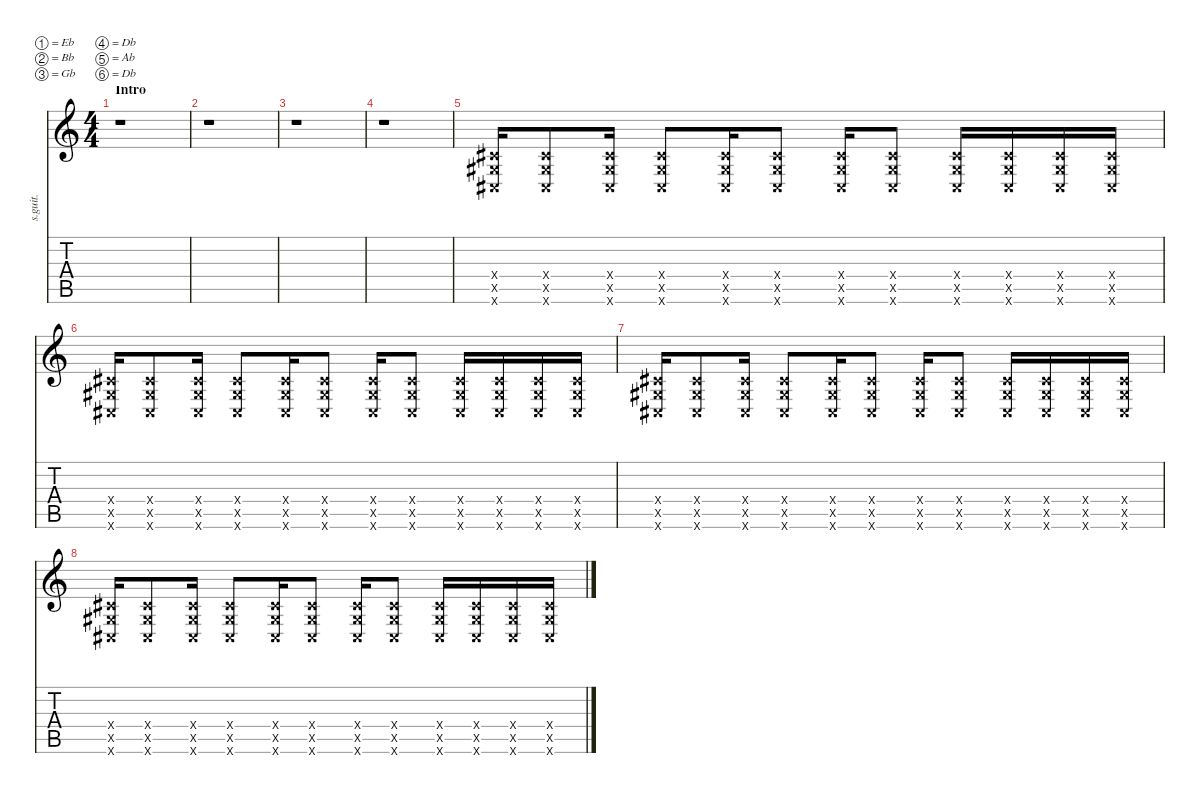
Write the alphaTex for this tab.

\defaultSystemsLayout 4
\hideDynamics
\bracketExtendMode nobrackets
\track ("Dan Donegan" "s.guit.") {instrument distortionguitar}
\staff {score tabs}
\tuning (Eb4 Bb3 Gb3 Db3 Ab2 Db2)
\ts (4 4)
\beaming (8 2 2 2 2)
\section ("" "Intro")
\tempo (90 hide)
\clef g2
\ks c
r.1{dy ff instrument distortionguitar} |
r.1 |
r.1 |
r.1 |
(0.5{x acc #} 0.6{x acc #} 0.4{x acc #}).16{lyrics (0 "") lyrics (1 "") lyrics (2 "") lyrics (3 "") lyrics (4 "")} (0.5{x acc #} 0.6{x acc #} 0.4{x acc #}).8{lyrics (0 "") lyrics (1 "") lyrics (2 "") lyrics (3 "") lyrics (4 "")} (0.5{x acc #} 0.6{x acc #} 0.4{x acc #}).16{lyrics (0 "") lyrics (1 "") lyrics (2 "") lyrics (3 "") lyrics (4 "")} (0.5{x acc #} 0.6{x acc #} 0.4{x acc #}).8{lyrics (0 "") lyrics (1 "") lyrics (2 "") lyrics (3 "") lyrics (4 "")} (0.5{x acc #} 0.6{x acc #} 0.4{x acc #}).16{lyrics (0 "") lyrics (1 "") lyrics (2 "") lyrics (3 "") lyrics (4 "")} (0.5{x acc #} 0.6{x acc #} 0.4{x acc #}).8{lyrics (0 "") lyrics (1 "") lyrics (2 "") lyrics (3 "") lyrics (4 "")} (0.5{x acc #} 0.6{x acc #} 0.4{x acc #}).16{lyrics (0 "") lyrics (1 "") lyrics (2 "") lyrics (3 "") lyrics (4 "")} (0.5{x acc #} 0.6{x acc #} 0.4{x acc #}).8{lyrics (0 "") lyrics (1 "") lyrics (2 "") lyrics (3 "") lyrics (4 "")} (0.5{x acc #} 0.6{x acc #} 0.4{x acc #}).16{lyrics (0 "") lyrics (1 "") lyrics (2 "") lyrics (3 "") lyrics (4 "")} (0.5{x acc #} 0.6{x acc #} 0.4{x acc #}).16{lyrics (0 "") lyrics (1 "") lyrics (2 "") lyrics (3 "") lyrics (4 "")} (0.5{x acc #} 0.6{x acc #} 0.4{x acc #}).16{lyrics (0 "") lyrics (1 "") lyrics (2 "") lyrics (3 "") lyrics (4 "")} (0.5{x acc #} 0.6{x acc #} 0.4{x acc #}).16{lyrics (0 "") lyrics (1 "") lyrics (2 "") lyrics (3 "") lyrics (4 "")} |
(0.5{x acc #} 0.6{x acc #} 0.4{x acc #}).16{lyrics (0 "") lyrics (1 "") lyrics (2 "") lyrics (3 "") lyrics (4 "")} (0.5{x acc #} 0.6{x acc #} 0.4{x acc #}).8{lyrics (0 "") lyrics (1 "") lyrics (2 "") lyrics (3 "") lyrics (4 "")} (0.5{x acc #} 0.6{x acc #} 0.4{x acc #}).16{lyrics (0 "") lyrics (1 "") lyrics (2 "") lyrics (3 "") lyrics (4 "")} (0.5{x acc #} 0.6{x acc #} 0.4{x acc #}).8{lyrics (0 "") lyrics (1 "") lyrics (2 "") lyrics (3 "") lyrics (4 "")} (0.5{x acc #} 0.6{x acc #} 0.4{x acc #}).16{lyrics (0 "") lyrics (1 "") lyrics (2 "") lyrics (3 "") lyrics (4 "")} (0.5{x acc #} 0.6{x acc #} 0.4{x acc #}).8{lyrics (0 "") lyrics (1 "") lyrics (2 "") lyrics (3 "") lyrics (4 "")} (0.5{x acc #} 0.6{x acc #} 0.4{x acc #}).16{lyrics (0 "") lyrics (1 "") lyrics (2 "") lyrics (3 "") lyrics (4 "")} (0.5{x acc #} 0.6{x acc #} 0.4{x acc #}).8{lyrics (0 "") lyrics (1 "") lyrics (2 "") lyrics (3 "") lyrics (4 "")} (0.5{x acc #} 0.6{x acc #} 0.4{x acc #}).16{lyrics (0 "") lyrics (1 "") lyrics (2 "") lyrics (3 "") lyrics (4 "")} (0.5{x acc #} 0.6{x acc #} 0.4{x acc #}).16{lyrics (0 "") lyrics (1 "") lyrics (2 "") lyrics (3 "") lyrics (4 "")} (0.5{x acc #} 0.6{x acc #} 0.4{x acc #}).16{lyrics (0 "") lyrics (1 "") lyrics (2 "") lyrics (3 "") lyrics (4 "")} (0.5{x acc #} 0.6{x acc #} 0.4{x acc #}).16{lyrics (0 "") lyrics (1 "") lyrics (2 "") lyrics (3 "") lyrics (4 "")} |
(0.5{x acc #} 0.6{x acc #} 0.4{x acc #}).16{lyrics (0 "") lyrics (1 "") lyrics (2 "") lyrics (3 "") lyrics (4 "")} (0.5{x acc #} 0.6{x acc #} 0.4{x acc #}).8{lyrics (0 "") lyrics (1 "") lyrics (2 "") lyrics (3 "") lyrics (4 "")} (0.5{x acc #} 0.6{x acc #} 0.4{x acc #}).16{lyrics (0 "") lyrics (1 "") lyrics (2 "") lyrics (3 "") lyrics (4 "")} (0.5{x acc #} 0.6{x acc #} 0.4{x acc #}).8{lyrics (0 "") lyrics (1 "") lyrics (2 "") lyrics (3 "") lyrics (4 "")} (0.5{x acc #} 0.6{x acc #} 0.4{x acc #}).16{lyrics (0 "") lyrics (1 "") lyrics (2 "") lyrics (3 "") lyrics (4 "")} (0.5{x acc #} 0.6{x acc #} 0.4{x acc #}).8{lyrics (0 "") lyrics (1 "") lyrics (2 "") lyrics (3 "") lyrics (4 "")} (0.5{x acc #} 0.6{x acc #} 0.4{x acc #}).16{lyrics (0 "") lyrics (1 "") lyrics (2 "") lyrics (3 "") lyrics (4 "")} (0.5{x acc #} 0.6{x acc #} 0.4{x acc #}).8{lyrics (0 "") lyrics (1 "") lyrics (2 "") lyrics (3 "") lyrics (4 "")} (0.5{x acc #} 0.6{x acc #} 0.4{x acc #}).16{lyrics (0 "") lyrics (1 "") lyrics (2 "") lyrics (3 "") lyrics (4 "")} (0.5{x acc #} 0.6{x acc #} 0.4{x acc #}).16{lyrics (0 "") lyrics (1 "") lyrics (2 "") lyrics (3 "") lyrics (4 "")} (0.5{x acc #} 0.6{x acc #} 0.4{x acc #}).16{lyrics (0 "") lyrics (1 "") lyrics (2 "") lyrics (3 "") lyrics (4 "")} (0.5{x acc #} 0.6{x acc #} 0.4{x acc #}).16{lyrics (0 "") lyrics (1 "") lyrics (2 "") lyrics (3 "") lyrics (4 "")} |
(0.5{x acc #} 0.6{x acc #} 0.4{x acc #}).16{lyrics (0 "") lyrics (1 "") lyrics (2 "") lyrics (3 "") lyrics (4 "")} (0.5{x acc #} 0.6{x acc #} 0.4{x acc #}).8{lyrics (0 "") lyrics (1 "") lyrics (2 "") lyrics (3 "") lyrics (4 "")} (0.5{x acc #} 0.6{x acc #} 0.4{x acc #}).16{lyrics (0 "") lyrics (1 "") lyrics (2 "") lyrics (3 "") lyrics (4 "")} (0.5{x acc #} 0.6{x acc #} 0.4{x acc #}).8{lyrics (0 "") lyrics (1 "") lyrics (2 "") lyrics (3 "") lyrics (4 "")} (0.5{x acc #} 0.6{x acc #} 0.4{x acc #}).16{lyrics (0 "") lyrics (1 "") lyrics (2 "") lyrics (3 "") lyrics (4 "")} (0.5{x acc #} 0.6{x acc #} 0.4{x acc #}).8{lyrics (0 "") lyrics (1 "") lyrics (2 "") lyrics (3 "") lyrics (4 "")} (0.5{x acc #} 0.6{x acc #} 0.4{x acc #}).16{lyrics (0 "") lyrics (1 "") lyrics (2 "") lyrics (3 "") lyrics (4 "")} (0.5{x acc #} 0.6{x acc #} 0.4{x acc #}).8{lyrics (0 "") lyrics (1 "") lyrics (2 "") lyrics (3 "") lyrics (4 "")} (0.5{x acc #} 0.6{x acc #} 0.4{x acc #}).16{lyrics (0 "") lyrics (1 "") lyrics (2 "") lyrics (3 "") lyrics (4 "")} (0.5{x acc #} 0.6{x acc #} 0.4{x acc #}).16{lyrics (0 "") lyrics (1 "") lyrics (2 "") lyrics (3 "") lyrics (4 "")} (0.5{x acc #} 0.6{x acc #} 0.4{x acc #}).16{lyrics (0 "") lyrics (1 "") lyrics (2 "") lyrics (3 "") lyrics (4 "")} (0.5{x acc #} 0.6{x acc #} 0.4{x acc #}).16{lyrics (0 "") lyrics (1 "") lyrics (2 "") lyrics (3 "") lyrics (4 "")}
